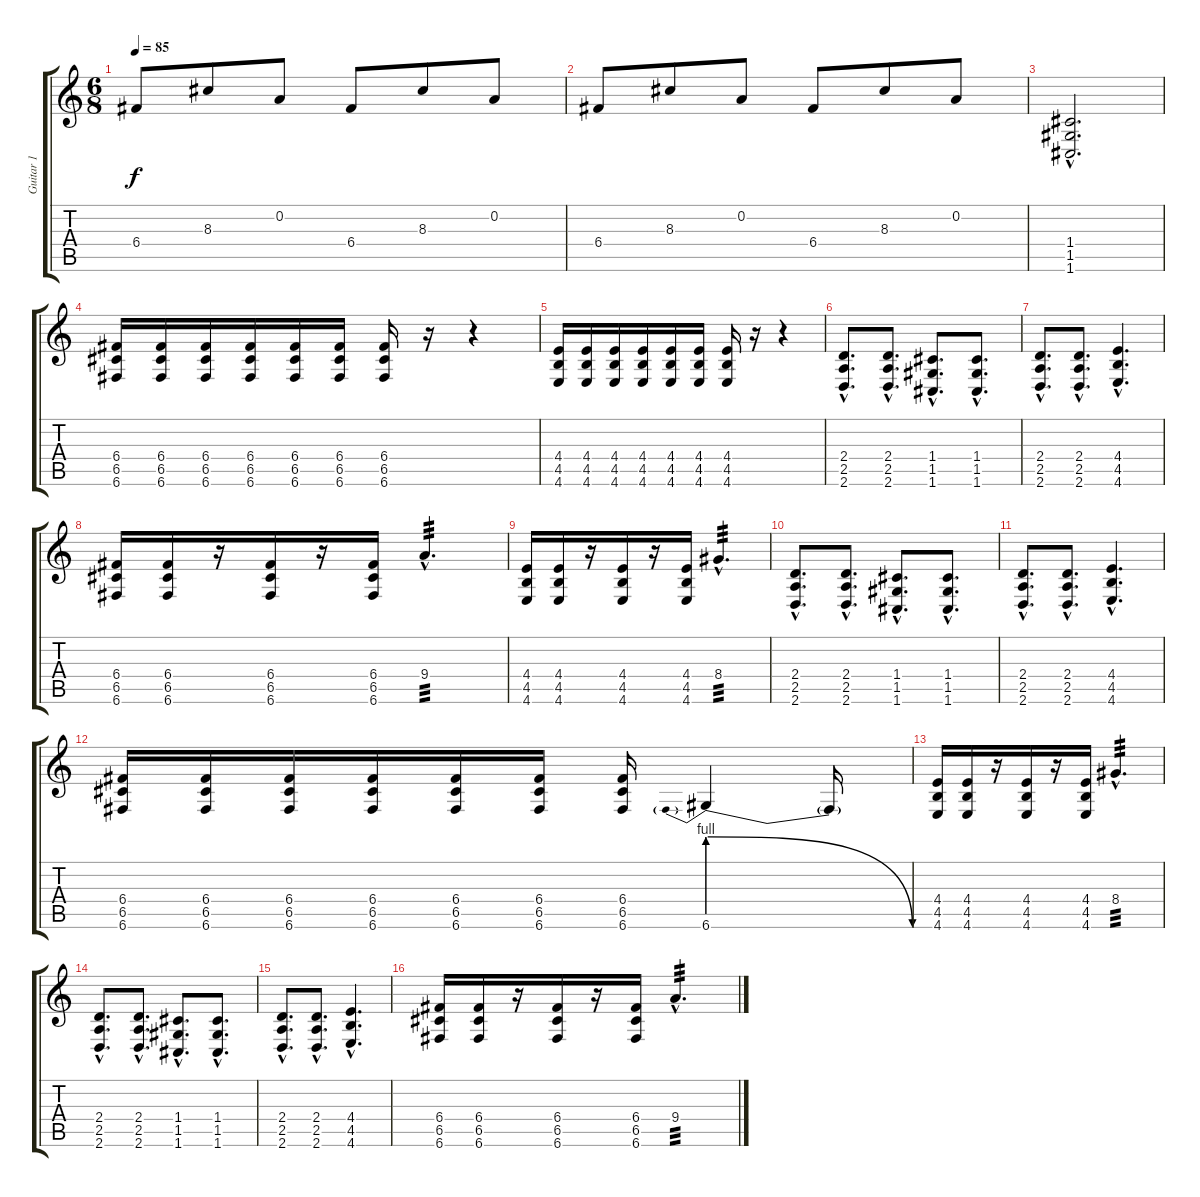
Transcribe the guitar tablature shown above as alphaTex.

\track ("Guitar 1" "Guitar 1") {instrument electricguitarclean}
\staff {score tabs}
\tuning (D4 A3 F3 C3 G2 C2) {hide}
\ts (6 8)
\tempo 85
\clef g2
\ks c
6.4.8{dy f} 8.3.8 0.2.8 6.4.8 8.3.8 0.2.8 |
6.4.8 8.3.8 0.2.8 6.4.8 8.3.8 0.2.8 |
(1.4{hac} 1.5{hac} 1.6{hac}).2{d instrument distortionguitar} |
(6.4 6.5 6.6).16 (6.4 6.5 6.6).16 (6.4 6.5 6.6).16 (6.4 6.5 6.6).16 (6.4 6.5 6.6).16 (6.4 6.5 6.6).16 (6.4 6.5 6.6).16 r.16 r.4 |
(4.4 4.5 4.6).16 (4.4 4.5 4.6).16 (4.4 4.5 4.6).16 (4.4 4.5 4.6).16 (4.4 4.5 4.6).16 (4.4 4.5 4.6).16 (4.4 4.5 4.6).16 r.16 r.4 |
(2.4{hac} 2.5{hac} 2.6{hac}).8{d} (2.4{hac} 2.5{hac} 2.6{hac}).8{d} (1.4{hac} 1.5{hac} 1.6{hac}).8{d} (1.4{hac} 1.5{hac} 1.6{hac}).8{d} |
(2.4{hac} 2.5{hac} 2.6{hac}).8{d} (2.4{hac} 2.5{hac} 2.6{hac}).8{d} (4.4{hac} 4.5{hac} 4.6{hac}).4{d} |
(6.4 6.5 6.6).16 (6.4 6.5 6.6).16 r.16 (6.4 6.5 6.6).16 r.16 (6.4 6.5 6.6).16 9.4{hac}.4{d tp 3} |
(4.4 4.5 4.6).16 (4.4 4.5 4.6).16 r.16 (4.4 4.5 4.6).16 r.16 (4.4 4.5 4.6).16 8.4{hac}.4{d tp 3} |
(2.4{hac} 2.5{hac} 2.6{hac}).8{d} (2.4{hac} 2.5{hac} 2.6{hac}).8{d} (1.4{hac} 1.5{hac} 1.6{hac}).8{d} (1.4{hac} 1.5{hac} 1.6{hac}).8{d} |
(2.4{hac} 2.5{hac} 2.6{hac}).8{d} (2.4{hac} 2.5{hac} 2.6{hac}).8{d} (4.4{hac} 4.5{hac} 4.6{hac}).4{d} |
(6.4 6.5 6.6).16 (6.4 6.5 6.6).16 (6.4 6.5 6.6).16 (6.4 6.5 6.6).16 (6.4 6.5 6.6).16 (6.4 6.5 6.6).16 (6.4 6.5 6.6).16 6.6{be (prebendrelease 0 4 60 0)}.4 6.6{t}.16 |
(4.4 4.5 4.6).16 (4.4 4.5 4.6).16 r.16 (4.4 4.5 4.6).16 r.16 (4.4 4.5 4.6).16 8.4{hac}.4{d tp 3} |
(2.4{hac} 2.5{hac} 2.6{hac}).8{d} (2.4{hac} 2.5{hac} 2.6{hac}).8{d} (1.4{hac} 1.5{hac} 1.6{hac}).8{d} (1.4{hac} 1.5{hac} 1.6{hac}).8{d} |
(2.4{hac} 2.5{hac} 2.6{hac}).8{d} (2.4{hac} 2.5{hac} 2.6{hac}).8{d} (4.4{hac} 4.5{hac} 4.6{hac}).4{d} |
(6.4 6.5 6.6).16 (6.4 6.5 6.6).16 r.16 (6.4 6.5 6.6).16 r.16 (6.4 6.5 6.6).16 9.4{hac}.4{d tp 3}
